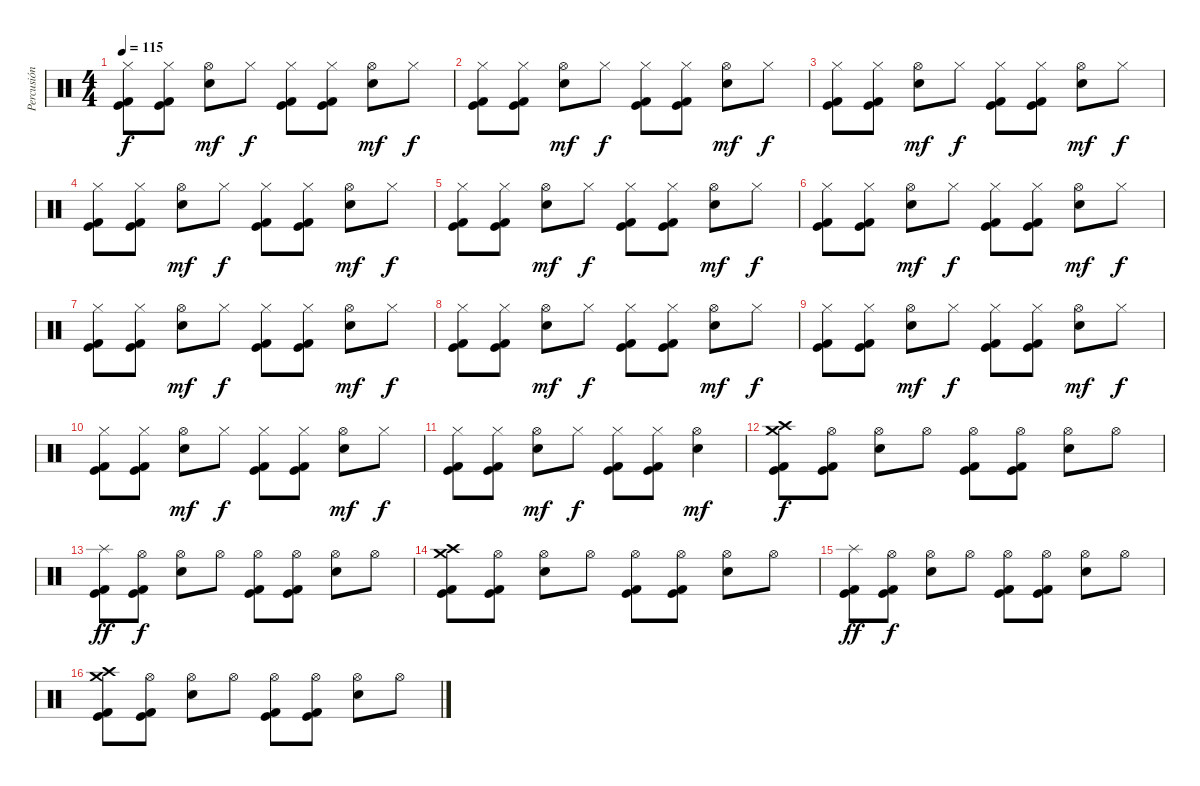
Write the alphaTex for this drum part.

\track ("Percusión" "Percusión") {instrument percussion}
\staff {score}
\articulation defaults
\ts (4 4)
\tempo 115
\clef neutral
\ks c
("Hi-Hat (closed)" "Kick (hit) 2" "Kick (hit)").8{dy f} ("Hi-Hat (closed)" "Kick (hit) 2" "Kick (hit)").8 ("Hi-Hat (open)" "Electric Snare (hit)").8{dy mf} "Hi-Hat (closed)".8{dy f} ("Hi-Hat (closed)" "Kick (hit) 2" "Kick (hit)").8 ("Hi-Hat (closed)" "Kick (hit) 2" "Kick (hit)").8 ("Hi-Hat (open)" "Electric Snare (hit)").8{dy mf} "Hi-Hat (closed)".8{dy f} |
("Hi-Hat (closed)" "Kick (hit) 2" "Kick (hit)").8 ("Hi-Hat (closed)" "Kick (hit) 2" "Kick (hit)").8 ("Hi-Hat (open)" "Electric Snare (hit)").8{dy mf} "Hi-Hat (closed)".8{dy f} ("Hi-Hat (closed)" "Kick (hit) 2" "Kick (hit)").8 ("Hi-Hat (closed)" "Kick (hit) 2" "Kick (hit)").8 ("Hi-Hat (open)" "Electric Snare (hit)").8{dy mf} "Hi-Hat (closed)".8{dy f} |
("Hi-Hat (closed)" "Kick (hit) 2" "Kick (hit)").8 ("Hi-Hat (closed)" "Kick (hit) 2" "Kick (hit)").8 ("Hi-Hat (open)" "Electric Snare (hit)").8{dy mf} "Hi-Hat (closed)".8{dy f} ("Hi-Hat (closed)" "Kick (hit) 2" "Kick (hit)").8 ("Hi-Hat (closed)" "Kick (hit) 2" "Kick (hit)").8 ("Hi-Hat (open)" "Electric Snare (hit)").8{dy mf} "Hi-Hat (closed)".8{dy f} |
("Hi-Hat (closed)" "Kick (hit) 2" "Kick (hit)").8 ("Hi-Hat (closed)" "Kick (hit) 2" "Kick (hit)").8 ("Hi-Hat (open)" "Electric Snare (hit)").8{dy mf} "Hi-Hat (closed)".8{dy f} ("Hi-Hat (closed)" "Kick (hit) 2" "Kick (hit)").8 ("Hi-Hat (closed)" "Kick (hit) 2" "Kick (hit)").8 ("Hi-Hat (open)" "Electric Snare (hit)").8{dy mf} "Hi-Hat (closed)".8{dy f} |
("Hi-Hat (closed)" "Kick (hit) 2" "Kick (hit)").8 ("Hi-Hat (closed)" "Kick (hit) 2" "Kick (hit)").8 ("Hi-Hat (open)" "Electric Snare (hit)").8{dy mf} "Hi-Hat (closed)".8{dy f} ("Hi-Hat (closed)" "Kick (hit) 2" "Kick (hit)").8 ("Hi-Hat (closed)" "Kick (hit) 2" "Kick (hit)").8 ("Hi-Hat (open)" "Electric Snare (hit)").8{dy mf} "Hi-Hat (closed)".8{dy f} |
("Hi-Hat (closed)" "Kick (hit) 2" "Kick (hit)").8 ("Hi-Hat (closed)" "Kick (hit) 2" "Kick (hit)").8 ("Hi-Hat (open)" "Electric Snare (hit)").8{dy mf} "Hi-Hat (closed)".8{dy f} ("Hi-Hat (closed)" "Kick (hit) 2" "Kick (hit)").8 ("Hi-Hat (closed)" "Kick (hit) 2" "Kick (hit)").8 ("Hi-Hat (open)" "Electric Snare (hit)").8{dy mf} "Hi-Hat (closed)".8{dy f} |
("Hi-Hat (closed)" "Kick (hit) 2" "Kick (hit)").8 ("Hi-Hat (closed)" "Kick (hit) 2" "Kick (hit)").8 ("Hi-Hat (open)" "Electric Snare (hit)").8{dy mf} "Hi-Hat (closed)".8{dy f} ("Hi-Hat (closed)" "Kick (hit) 2" "Kick (hit)").8 ("Hi-Hat (closed)" "Kick (hit) 2" "Kick (hit)").8 ("Hi-Hat (open)" "Electric Snare (hit)").8{dy mf} "Hi-Hat (closed)".8{dy f} |
("Hi-Hat (closed)" "Kick (hit) 2" "Kick (hit)").8 ("Hi-Hat (closed)" "Kick (hit) 2" "Kick (hit)").8 ("Hi-Hat (open)" "Electric Snare (hit)").8{dy mf} "Hi-Hat (closed)".8{dy f} ("Hi-Hat (closed)" "Kick (hit) 2" "Kick (hit)").8 ("Hi-Hat (closed)" "Kick (hit) 2" "Kick (hit)").8 ("Hi-Hat (open)" "Electric Snare (hit)").8{dy mf} "Hi-Hat (closed)".8{dy f} |
("Hi-Hat (closed)" "Kick (hit) 2" "Kick (hit)").8 ("Hi-Hat (closed)" "Kick (hit) 2" "Kick (hit)").8 ("Hi-Hat (open)" "Electric Snare (hit)").8{dy mf} "Hi-Hat (closed)".8{dy f} ("Hi-Hat (closed)" "Kick (hit) 2" "Kick (hit)").8 ("Hi-Hat (closed)" "Kick (hit) 2" "Kick (hit)").8 ("Hi-Hat (open)" "Electric Snare (hit)").8{dy mf} "Hi-Hat (closed)".8{dy f} |
("Hi-Hat (closed)" "Kick (hit) 2" "Kick (hit)").8 ("Hi-Hat (closed)" "Kick (hit) 2" "Kick (hit)").8 ("Hi-Hat (open)" "Electric Snare (hit)").8{dy mf} "Hi-Hat (closed)".8{dy f} ("Hi-Hat (closed)" "Kick (hit) 2" "Kick (hit)").8 ("Hi-Hat (closed)" "Kick (hit) 2" "Kick (hit)").8 ("Hi-Hat (open)" "Electric Snare (hit)").8{dy mf} "Hi-Hat (closed)".8{dy f} |
("Hi-Hat (closed)" "Kick (hit) 2" "Kick (hit)").8 ("Hi-Hat (closed)" "Kick (hit) 2" "Kick (hit)").8 ("Hi-Hat (open)" "Electric Snare (hit)").8{dy mf} "Hi-Hat (closed)".8{dy f} ("Hi-Hat (closed)" "Kick (hit) 2" "Kick (hit)").8 ("Hi-Hat (closed)" "Kick (hit) 2" "Kick (hit)").8 ("Hi-Hat (open)" "Electric Snare (hit)").4{dy mf} |
("Crash high (hit)" "Crash medium (hit)" "Kick (hit) 2" "Kick (hit)").8{dy f} ("Hi-Hat (open)" "Kick (hit) 2" "Kick (hit)").8 ("Hi-Hat (open)" "Electric Snare (hit)").8 "Hi-Hat (open)".8 ("Hi-Hat (open)" "Kick (hit) 2" "Kick (hit)").8 ("Hi-Hat (open)" "Kick (hit) 2" "Kick (hit)").8 ("Hi-Hat (open)" "Electric Snare (hit)").8 "Hi-Hat (open)".8 |
("Splash (hit)" "Kick (hit) 2" "Kick (hit)").8{dy ff} ("Hi-Hat (open)" "Kick (hit) 2" "Kick (hit)").8{dy f} ("Hi-Hat (open)" "Electric Snare (hit)").8 "Hi-Hat (open)".8 ("Hi-Hat (open)" "Kick (hit) 2" "Kick (hit)").8 ("Hi-Hat (open)" "Kick (hit) 2" "Kick (hit)").8 ("Hi-Hat (open)" "Electric Snare (hit)").8 "Hi-Hat (open)".8 |
("Crash high (hit)" "Crash medium (hit)" "Kick (hit) 2" "Kick (hit)").8 ("Hi-Hat (open)" "Kick (hit) 2" "Kick (hit)").8 ("Hi-Hat (open)" "Electric Snare (hit)").8 "Hi-Hat (open)".8 ("Hi-Hat (open)" "Kick (hit) 2" "Kick (hit)").8 ("Hi-Hat (open)" "Kick (hit) 2" "Kick (hit)").8 ("Hi-Hat (open)" "Electric Snare (hit)").8 "Hi-Hat (open)".8 |
("Splash (hit)" "Kick (hit) 2" "Kick (hit)").8{dy ff} ("Hi-Hat (open)" "Kick (hit) 2" "Kick (hit)").8{dy f} ("Hi-Hat (open)" "Electric Snare (hit)").8 "Hi-Hat (open)".8 ("Hi-Hat (open)" "Kick (hit) 2" "Kick (hit)").8 ("Hi-Hat (open)" "Kick (hit) 2" "Kick (hit)").8 ("Hi-Hat (open)" "Electric Snare (hit)").8 "Hi-Hat (open)".8 |
("Crash high (hit)" "Crash medium (hit)" "Kick (hit) 2" "Kick (hit)").8 ("Hi-Hat (open)" "Kick (hit) 2" "Kick (hit)").8 ("Hi-Hat (open)" "Electric Snare (hit)").8 "Hi-Hat (open)".8 ("Hi-Hat (open)" "Kick (hit) 2" "Kick (hit)").8 ("Hi-Hat (open)" "Kick (hit) 2" "Kick (hit)").8 ("Hi-Hat (open)" "Electric Snare (hit)").8 "Hi-Hat (open)".8
